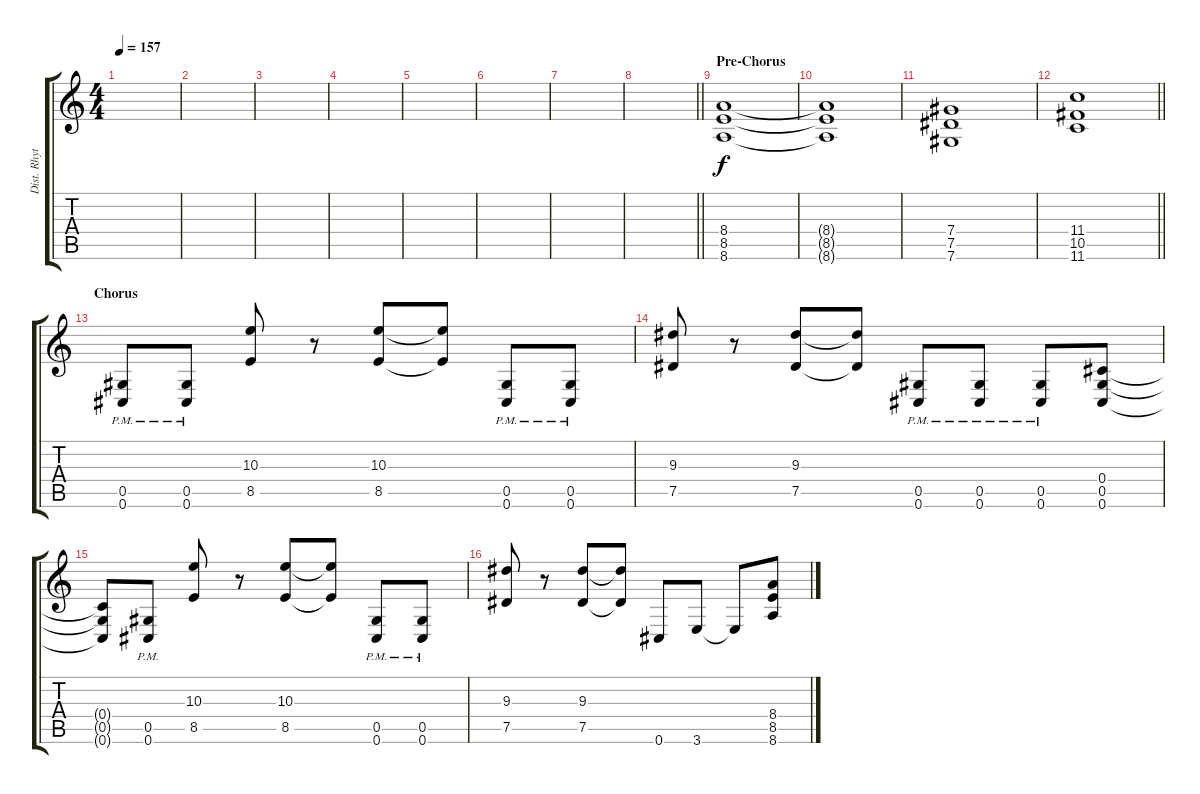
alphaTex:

\track ("Dist. Rhytm Guitar [L]" "Dist. Rhyt") {instrument distortionguitar}
\staff {score tabs}
\tuning (Eb4 Bb3 Gb3 Db3 Ab2 Db2) {hide}
\ts (4 4)
\tempo 157
\clef g2
\ks c
|
|
|
|
|
|
|
\barLineRight lightlight
|
\section ("" "Pre-Chorus")
(8.4 8.5 8.6).1 |
(8.4{t} 8.5{t} 8.6{t}).1 |
(7.4 7.5 7.6).1 |
\barLineRight lightlight
(11.4 10.5 11.6).1 |
\section ("" "Chorus")
(0.5{pm} 0.6{pm}).8 (0.5{pm} 0.6{pm}).8 (10.3 8.5).8 r.8 (10.3 8.5).8 (10.3{t} 8.5{t}).8 (0.5{pm} 0.6{pm}).8 (0.5{pm} 0.6{pm}).8 |
(9.3 7.5).8 r.8 (9.3 7.5).8 (9.3{t} 7.5{t}).8 (0.5{pm} 0.6{pm}).8 (0.5{pm} 0.6{pm}).8 (0.5{pm} 0.6{pm}).8 (0.4 0.5 0.6).8 |
(0.4{t} 0.5{t} 0.6{t}).8 (0.5{pm} 0.6{pm}).8 (10.3 8.5).8 r.8 (10.3 8.5).8 (10.3{t} 8.5{t}).8 (0.5{pm} 0.6{pm}).8 (0.5{pm} 0.6{pm}).8 |
(9.3 7.5).8 r.8 (9.3 7.5).8 (9.3{t} 7.5{t}).8 0.6.8 3.6.8 3.6{t}.8 (8.4 8.5 8.6).8
